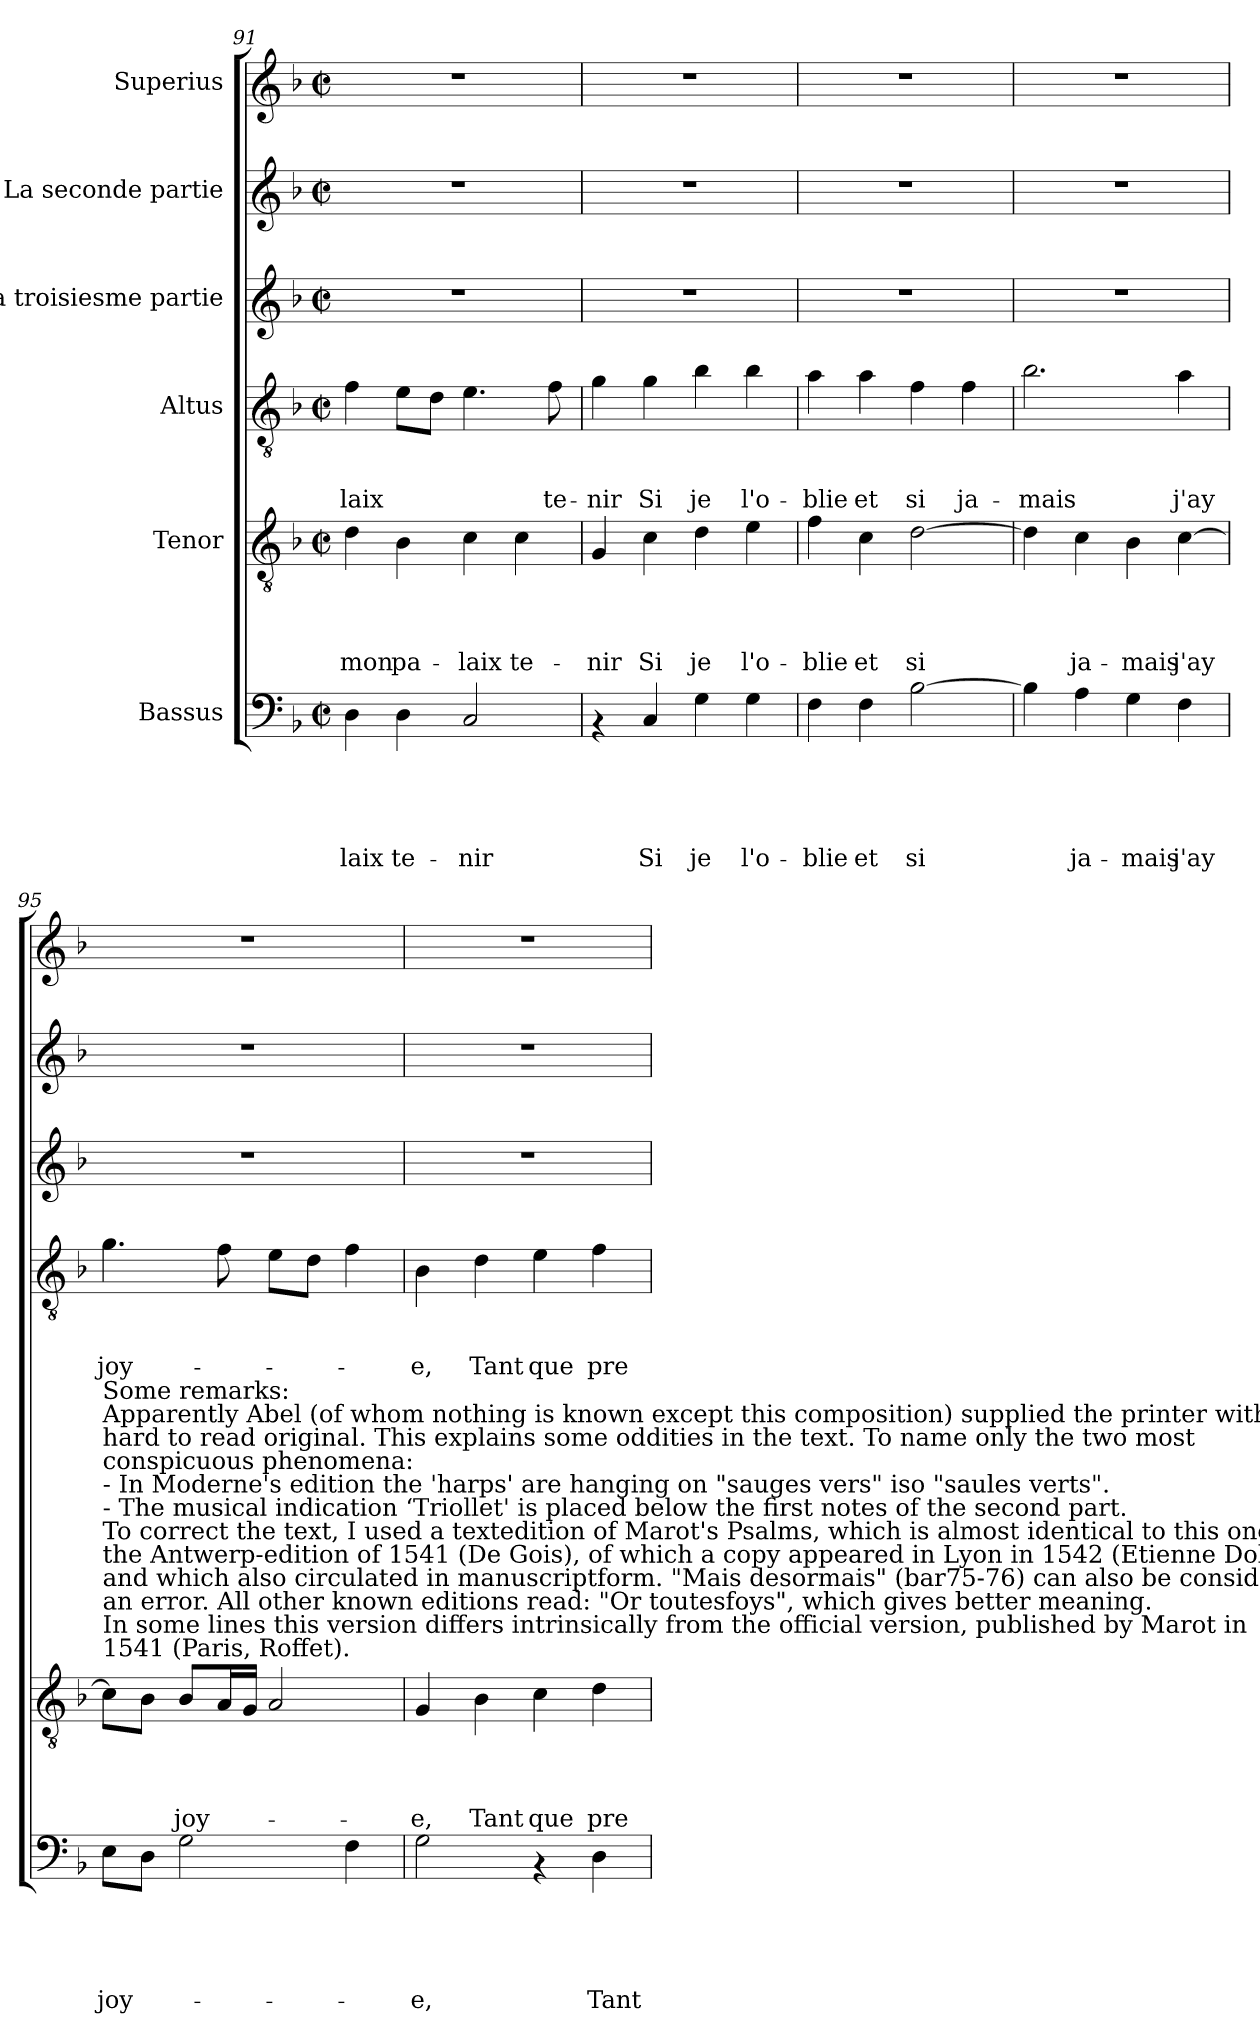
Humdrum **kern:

**kern	**text	**text	**text	**text	**text	**kern	**text	**text	**text	**text	**kern	**text	**text	**text	**kern	**kern	**kern
*part6	*part6	*part6	*part6	*part6	*part6	*part5	*part5	*part5	*part5	*part5	*part4	*part4	*part4	*part4	*part3	*part2	*part1
*staff6	*staff6	*staff6	*staff6	*staff6	*staff6	*staff5	*staff5	*staff5	*staff5	*staff5	*staff4	*staff4	*staff4	*staff4	*staff3	*staff2	*staff1
*I"Bassus	*	*	*	*	*	*I"Tenor	*	*	*	*	*I"Altus	*	*	*	*I"La troisiesme partie	*I"La seconde partie	*I"Superius
*clefF4	*	*	*	*	*	*clefGv2	*	*	*	*	*clefGv2	*	*	*	*clefG2	*clefG2	*clefG2
*k[b-]	*	*	*	*	*	*k[b-]	*	*	*	*	*k[b-]	*	*	*	*k[b-]	*k[b-]	*k[b-]
*F:	*	*	*	*	*	*F:	*	*	*	*	*F:	*	*	*	*F:	*F:	*F:
*M2/2	*	*	*	*	*	*M2/2	*	*	*	*	*M2/2	*	*	*	*M2/2	*M2/2	*M2/2
*met(c|)	*	*	*	*	*	*met(c|)	*	*	*	*	*met(c|)	*	*	*	*met(c|)	*met(c|)	*met(c|)
=91	=91	=91	=91	=91	=91	=91	=91	=91	=91	=91	=91	=91	=91	=91	=91	=91	=91
!	!	!	!	!	!LO:LY:b	!	!	!	!	!LO:LY:b	!	!	!	!LO:LY:b	!	!	!
4D\	.	.	.	.	-laix	4d\	.	.	.	mon	4f\	.	.	-laix	1r	1r	1r
!	!	!	!	!	!LO:LY:b	!	!	!	!	!LO:LY:b	!	!	!	!	!	!	!
4D\	.	.	.	.	te-	4B-\	.	.	.	pa-	8e\L	.	.	.	.	.	.
.	.	.	.	.	.	.	.	.	.	.	8d\J	.	.	.	.	.	.
!	!	!	!	!	!LO:LY:b	!	!	!	!	!LO:LY:b	!	!	!	!	!	!	!
2C/	.	.	.	.	-nir	4c\	.	.	.	-laix	4.e\	.	.	.	.	.	.
!	!	!	!	!	!	!	!	!	!	!LO:LY:b	!	!	!	!	!	!	!
.	.	.	.	.	.	4c\	.	.	.	te-	.	.	.	.	.	.	.
!	!	!	!	!	!	!	!	!	!	!	!	!	!	!LO:LY:b	!	!	!
.	.	.	.	.	.	.	.	.	.	.	8f\	.	.	te-	.	.	.
=92	=92	=92	=92	=92	=92	=92	=92	=92	=92	=92	=92	=92	=92	=92	=92	=92	=92
!	!	!	!	!	!	!	!	!	!	!LO:LY:b	!	!	!	!LO:LY:b	!	!	!
4rAA	.	.	.	.	.	4G/	.	.	.	-nir	4g\	.	.	-nir	1r	1r	1r
!	!	!	!	!	!LO:LY:b	!	!	!	!	!LO:LY:b	!	!	!	!LO:LY:b	!	!	!
4C/	.	.	.	.	Si	4c\	.	.	.	Si	4g\	.	.	Si	.	.	.
!	!	!	!	!	!LO:LY:b	!	!	!	!	!LO:LY:b	!	!	!	!LO:LY:b	!	!	!
4G\	.	.	.	.	je	4d\	.	.	.	je	4b-\	.	.	je	.	.	.
!	!	!	!	!	!LO:LY:b	!	!	!	!	!LO:LY:b	!	!	!	!LO:LY:b	!	!	!
4G\	.	.	.	.	l'o-	4e\	.	.	.	l'o-	4b-\	.	.	l'o-	.	.	.
=93	=93	=93	=93	=93	=93	=93	=93	=93	=93	=93	=93	=93	=93	=93	=93	=93	=93
!	!	!	!	!	!LO:LY:b	!	!	!	!	!LO:LY:b	!	!	!	!LO:LY:b	!	!	!
4F\	.	.	.	.	-blie	4f\	.	.	.	-blie	4a\	.	.	-blie	1r	1r	1r
!	!	!	!	!	!LO:LY:b	!	!	!	!	!LO:LY:b	!	!	!	!LO:LY:b	!	!	!
4F\	.	.	.	.	et	4c\	.	.	.	et	4a\	.	.	et	.	.	.
!	!	!	!	!	!LO:LY:b	!	!	!	!	!LO:LY:b	!	!	!	!LO:LY:b	!	!	!
[>2B-\	.	.	.	.	si	[>2d\	.	.	.	si	4f\	.	.	si	.	.	.
!	!	!	!	!	!	!	!	!	!	!	!	!	!	!LO:LY:b	!	!	!
.	.	.	.	.	.	.	.	.	.	.	4f\	.	.	ja-	.	.	.
=94	=94	=94	=94	=94	=94	=94	=94	=94	=94	=94	=94	=94	=94	=94	=94	=94	=94
!	!	!	!	!	!	!	!	!	!	!	!	!	!	!LO:LY:b	!	!	!
4B-\]	.	.	.	.	.	4d\]	.	.	.	.	2.b-\	.	.	-mais	1r	1r	1r
!	!	!	!	!	!LO:LY:b	!	!	!	!	!LO:LY:b	!	!	!	!	!	!	!
4A\	.	.	.	.	ja-	4c\	.	.	.	ja-	.	.	.	.	.	.	.
!	!	!	!	!	!LO:LY:b	!	!	!	!	!LO:LY:b	!	!	!	!	!	!	!
4G\	.	.	.	.	-mais	4B-\	.	.	.	-mais	.	.	.	.	.	.	.
!	!	!	!	!	!LO:LY:b	!	!	!	!	!LO:LY:b	!	!	!	!LO:LY:b	!	!	!
4F\	.	.	.	.	j'ay	[<4c\	.	.	.	j'ay	4a\	.	.	j'ay	.	.	.
!!LO:LB:g=z
=95	=95	=95	=95	=95	=95	=95	=95	=95	=95	=95	=95	=95	=95	=95	=95	=95	=95
!	!	!	!	!	!	!LO:TX:a:t=Some remarks&colon;\nApparently Abel (of whom nothing is known except this composition) supplied the printer with a\nhard to read original. This explains some oddities in the text. To name only the two most\nconspicuous phenomena&colon;\n- In Moderne's edition the 'harps' are hanging on "sauges vers" iso "saules verts".\n- The musical indication ‘Triollet' is placed below the first notes of the second part.\nTo correct the text, I used a textedition of Marot's Psalms, which is almost identical to this one,\nthe Antwerp-edition of 1541 (De Gois), of which a copy appeared in Lyon in 1542 (Etienne Dolet)\nand which also circulated in manuscriptform. "Mais desormais" (bar75-76) can also be considered\nan error. All other known editions read&colon; "Or toutesfoys", which gives better meaning.\nIn some lines this version differs intrinsically from the official version, published by Marot in\n1541 (Paris, Roffet).	!	!	!	!	!	!	!	!	!	!	!
!	!	!	!	!	!LO:LY:b	!	!	!	!	!	!	!	!	!LO:LY:b	!	!	!
8E\L	.	.	.	.	joy-	8c\L]	.	.	.	.	4.g\	.	.	joy-	1r	1r	1r
8D\J	.	.	.	.	.	8B-\J	.	.	.	.	.	.	.	.	.	.	.
!	!	!	!	!	!	!	!	!	!	!LO:LY:b	!	!	!	!	!	!	!
2G\	.	.	.	.	.	8B-/L	.	.	.	joy-	.	.	.	.	.	.	.
.	.	.	.	.	.	16A/L	.	.	.	.	8f\	.	.	.	.	.	.
.	.	.	.	.	.	16G/JJ	.	.	.	.	.	.	.	.	.	.	.
.	.	.	.	.	.	2A/	.	.	.	.	8e\L	.	.	.	.	.	.
.	.	.	.	.	.	.	.	.	.	.	8d\J	.	.	.	.	.	.
4F\	.	.	.	.	.	.	.	.	.	.	4f\	.	.	.	.	.	.
=96	=96	=96	=96	=96	=96	=96	=96	=96	=96	=96	=96	=96	=96	=96	=96	=96	=96
!	!	!	!	!	!LO:LY:b	!	!	!	!	!LO:LY:b	!	!	!	!LO:LY:b	!	!	!
2G\	.	.	.	.	-e,	4G/	.	.	.	-e,	4B-\	.	.	-e,	1r	1r	1r
!	!	!	!	!	!	!	!	!	!	!LO:LY:b	!	!	!	!LO:LY:b	!	!	!
.	.	.	.	.	.	4B-\	.	.	.	Tant	4d\	.	.	Tant	.	.	.
!	!	!	!	!	!	!	!	!	!	!LO:LY:b	!	!	!	!LO:LY:b	!	!	!
4rAA	.	.	.	.	.	4c\	.	.	.	que	4e\	.	.	que	.	.	.
!	!	!	!	!	!LO:LY:b	!	!	!	!	!LO:LY:b	!	!	!	!LO:LY:b	!	!	!
4D\	.	.	.	.	Tant	4d\	.	.	.	pre-	4f\	.	.	pre-	.	.	.
=	=	=	=	=	=	=	=	=	=	=	=	=	=	=	=	=	=
*-	*-	*-	*-	*-	*-	*-	*-	*-	*-	*-	*-	*-	*-	*-	*-	*-	*-
